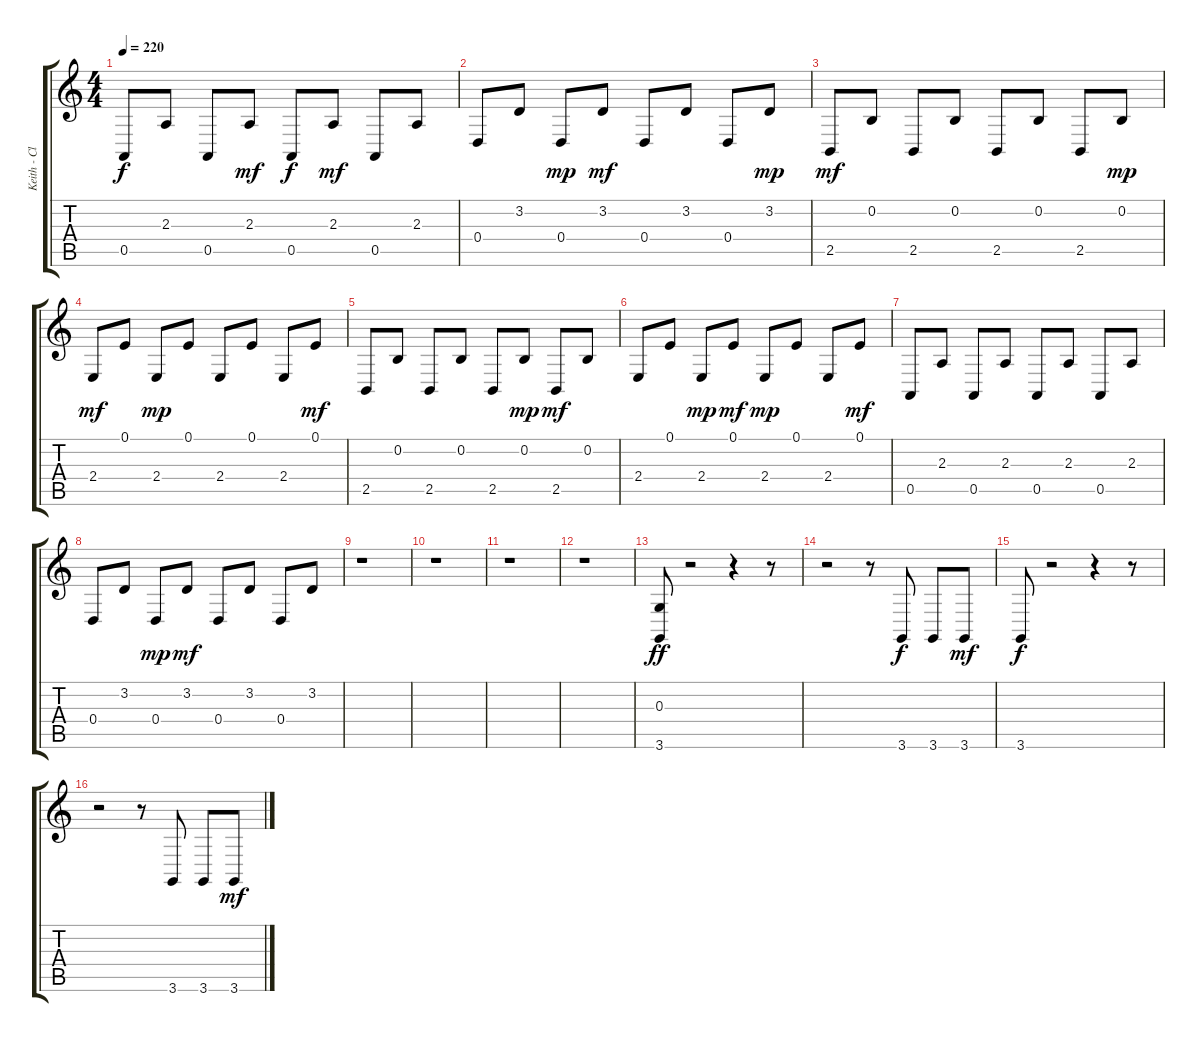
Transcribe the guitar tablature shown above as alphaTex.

\track ("Keith - Clavinet LH" "Keith - Cl") {instrument clavinet}
\staff {score tabs}
\tuning (E4 B3 G3 D3 A2 E2) {hide}
\ts (4 4)
\tempo 220
\clef g2
\ks c
0.5.8{dy f} 2.3.8 0.5.8 2.3.8{dy mf} 0.5.8{dy f} 2.3.8{dy mf} 0.5.8 2.3.8 |
0.4.8 3.2.8 0.4.8{dy mp} 3.2.8{dy mf} 0.4.8 3.2.8 0.4.8 3.2.8{dy mp} |
2.5.8{dy mf} 0.2.8 2.5.8 0.2.8 2.5.8 0.2.8 2.5.8 0.2.8{dy mp} |
2.4.8{dy mf} 0.1.8 2.4.8{dy mp} 0.1.8 2.4.8 0.1.8 2.4.8 0.1.8{dy mf} |
2.5.8 0.2.8 2.5.8 0.2.8 2.5.8 0.2.8{dy mp} 2.5.8{dy mf} 0.2.8 |
2.4.8 0.1.8 2.4.8{dy mp} 0.1.8{dy mf} 2.4.8{dy mp} 0.1.8 2.4.8 0.1.8{dy mf} |
0.5.8 2.3.8 0.5.8 2.3.8 0.5.8 2.3.8 0.5.8 2.3.8 |
0.4.8 3.2.8 0.4.8{dy mp} 3.2.8{dy mf} 0.4.8 3.2.8 0.4.8 3.2.8 |
r.1 |
r.1 |
r.1 |
r.1 |
(0.3 3.6).8{dy ff} r.2 r.4 r.8 |
r.2 r.8 3.6.8{dy f} 3.6.8 3.6.8{dy mf} |
3.6.8{dy f} r.2 r.4 r.8 |
r.2 r.8 3.6.8 3.6.8 3.6.8{dy mf}
